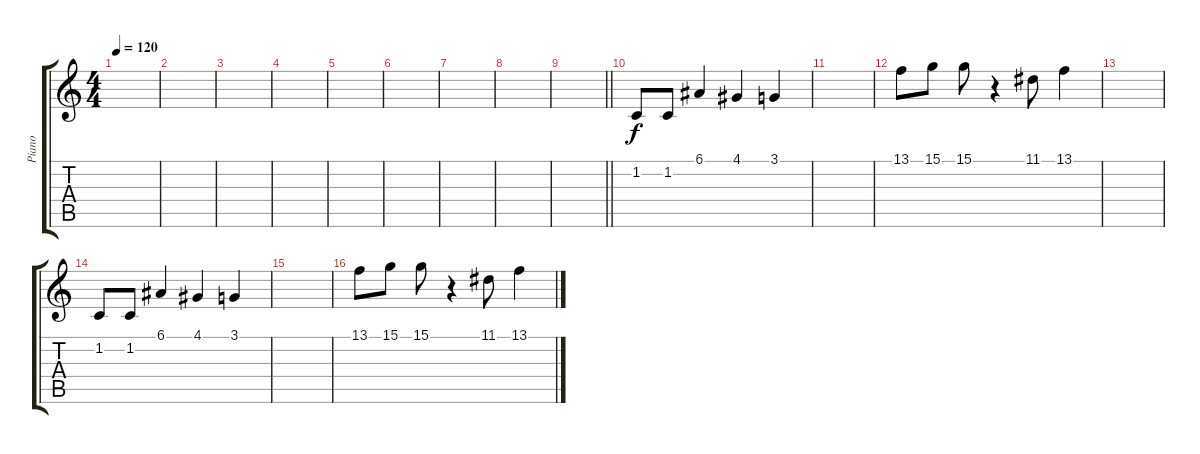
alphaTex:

\track ("Piano" "Piano") {instrument acousticgrandpiano bank 5}
\staff {score tabs}
\tuning (E4 B3 G3 D3 A2 E2) {hide}
\ts (4 4)
\tempo 120
\clef g2
\ks c
|
|
|
|
|
|
|
|
\barLineRight lightlight
|
1.2.8 1.2.8 6.1.4 4.1.4 3.1.4 |
|
13.1.8 15.1.8 15.1.8 r.4 11.1.8 13.1.4 |
|
1.2.8 1.2.8 6.1.4 4.1.4 3.1.4 |
|
13.1.8 15.1.8 15.1.8 r.4 11.1.8 13.1.4
